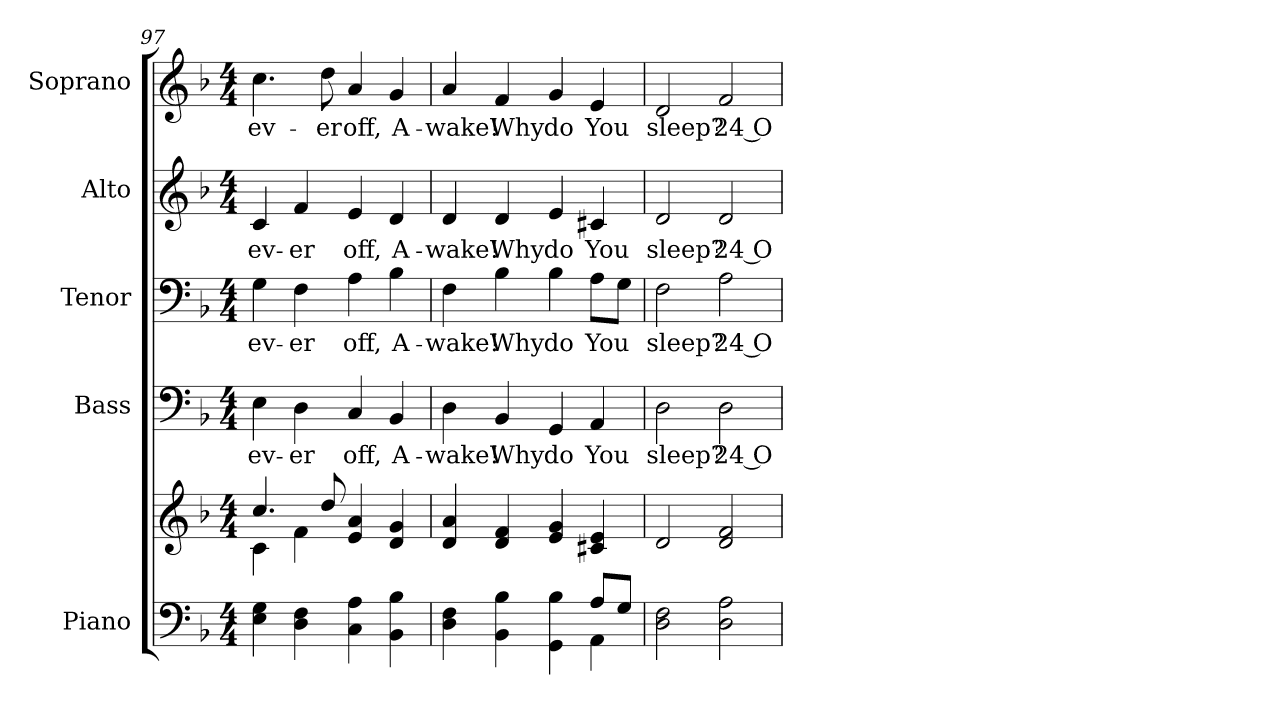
**kern	**kern	**kern	**text	**kern	**text	**kern	**text	**kern	**text
*part5	*part5	*part4	*part4	*part3	*part3	*part2	*part2	*part1	*part1
*staff6	*staff5	*staff4	*staff4	*staff3	*staff3	*staff2	*staff2	*staff1	*staff1
*I"Piano	*	*I"Bass	*	*I"Tenor	*	*I"Alto	*	*I"Soprano	*
*I'Pno.	*	*I'B.	*	*I'T.	*	*I'A.	*	*I'S.	*
*clefF4	*clefG2	*clefF4	*	*clefF4	*	*clefG2	*	*clefG2	*
*k[b-]	*k[b-]	*k[b-]	*	*k[b-]	*	*k[b-]	*	*k[b-]	*
*F:	*F:	*F:	*	*F:	*	*F:	*	*F:	*
*M4/4	*M4/4	*M4/4	*	*M4/4	*	*M4/4	*	*M4/4	*
=97	=97	=97	=97	=97	=97	=97	=97	=97	=97
*	*^	*	*	*	*	*	*	*	*
!	!	!	!	!LO:LY:b:color=#000000	!	!	!	!	!	!
!	!	!	!	!	!	!LO:LY:b:color=#000000	!	!	!	!
!	!	!	!	!	!	!	!	!LO:LY:b:color=#000000	!	!
!	!	!	!	!	!	!	!	!	!	!LO:LY:b:color=#000000
4Ei\ 4Gi	4.cci/	4ci\	4Ei\	ev-	4Gi\	ev-	4ci/	ev-	4.cci\	ev-
!	!	!	!	!LO:LY:b:color=#000000	!	!	!	!	!	!
!	!	!	!	!	!	!LO:LY:b:color=#000000	!	!	!	!
!	!	!	!	!	!	!	!	!LO:LY:b:color=#000000	!	!
4Di\ 4Fi	.	4fi\	4Di\	-er	4Fi\	-er	4fi/	-er	.	.
!	!	!	!	!	!	!	!	!	!	!LO:LY:b:color=#000000
.	8ddi/	.	.	.	.	.	.	.	8ddi\	-er
!	!	!	!	!LO:LY:b:color=#000000	!	!	!	!	!	!
!	!	!	!	!	!	!LO:LY:b:color=#000000	!	!	!	!
!	!	!	!	!	!	!	!	!LO:LY:b:color=#000000	!	!
!	!	!	!	!	!	!	!	!	!	!LO:LY:b:color=#000000
4Ci\ 4Ai	4ei/ 4ai	2ryy	4Ci/	off,	4Ai\	off,	4ei/	off,	4ai/	off,
!	!	!	!	!LO:LY:b:color=#000000	!	!	!	!	!	!
!	!	!	!	!	!	!LO:LY:b:color=#000000	!	!	!	!
!	!	!	!	!	!	!	!	!LO:LY:b:color=#000000	!	!
!	!	!	!	!	!	!	!	!	!	!LO:LY:b:color=#000000
4BB-i\ 4B-i	4di/ 4gi	.	4BB-i/	A-	4B-i\	A-	4di/	A-	4gi/	A-
*	*v	*v	*	*	*	*	*	*	*	*
=98	=98	=98	=98	=98	=98	=98	=98	=98	=98
*^	*	*	*	*	*	*	*	*	*
!	!	!	!	!LO:LY:b:color=#000000	!	!	!	!	!	!
!	!	!	!	!	!	!LO:LY:b:color=#000000	!	!	!	!
!	!	!	!	!	!	!	!	!LO:LY:b:color=#000000	!	!
!	!	!	!	!	!	!	!	!	!	!LO:LY:b:color=#000000
4Di\ 4Fi	2ryy	4di/ 4ai	4Di\	-wake!	4Fi\	-wake!	4di/	-wake!	4ai/	-wake!
!	!	!	!	!LO:LY:b:color=#000000	!	!	!	!	!	!
!	!	!	!	!	!	!LO:LY:b:color=#000000	!	!	!	!
!	!	!	!	!	!	!	!	!LO:LY:b:color=#000000	!	!
!	!	!	!	!	!	!	!	!	!	!LO:LY:b:color=#000000
4BB-i\ 4B-i	.	4di/ 4fi	4BB-i/	Why	4B-i\	Why	4di/	Why	4fi/	Why
!	!	!	!	!LO:LY:b:color=#000000	!	!	!	!	!	!
!	!	!	!	!	!	!LO:LY:b:color=#000000	!	!	!	!
!	!	!	!	!	!	!	!	!LO:LY:b:color=#000000	!	!
!	!	!	!	!	!	!	!	!	!	!LO:LY:b:color=#000000
4GGi\ 4B-i	4ryy	4ei/ 4gi	4GGi/	do	4B-i\	do	4ei/	do	4gi/	do
!	!	!	!	!LO:LY:b:color=#000000	!	!	!	!	!	!
!	!	!	!	!	!	!LO:LY:b:color=#000000	!	!	!	!
!	!	!	!	!	!	!	!	!LO:LY:b:color=#000000	!	!
!	!	!	!	!	!	!	!	!	!	!LO:LY:b:color=#000000
8Ai/L	4AAi\	4c#Xi/ 4ei	4AAi/	You	8Ai\L	You	4c#Xi/	You	4ei/	You
8Gi/J	.	.	.	.	8Gi\J	.	.	.	.	.
*v	*v	*	*	*	*	*	*	*	*	*
!!LO:PB:g=z
=99	=99	=99	=99	=99	=99	=99	=99	=99	=99
!	!	!	!LO:LY:b:color=#000000	!	!	!	!	!	!
!	!	!	!	!	!LO:LY:b:color=#000000	!	!	!	!
!	!	!	!	!	!	!	!LO:LY:b:color=#000000	!	!
!	!	!	!	!	!	!	!	!	!LO:LY:b:color=#000000
2Di\ 2Fi	2di/	2Di\	sleep?	2Fi\	sleep?	2di/	sleep?	2di/	sleep?
!	!	!	!LO:LY:b:color=#000000	!	!	!	!	!	!
!	!	!	!	!	!LO:LY:b:color=#000000	!	!	!	!
!	!	!	!	!	!	!	!LO:LY:b:color=#000000	!	!
!	!	!	!	!	!	!	!	!	!LO:LY:b:color=#000000
2Di\ 2Ai	2di/ 2fi	2Di\	24 O	2Ai\	24 O	2di/	24 O	2fi/	24 O
=	=	=	=	=	=	=	=	=	=
*-	*-	*-	*-	*-	*-	*-	*-	*-	*-
